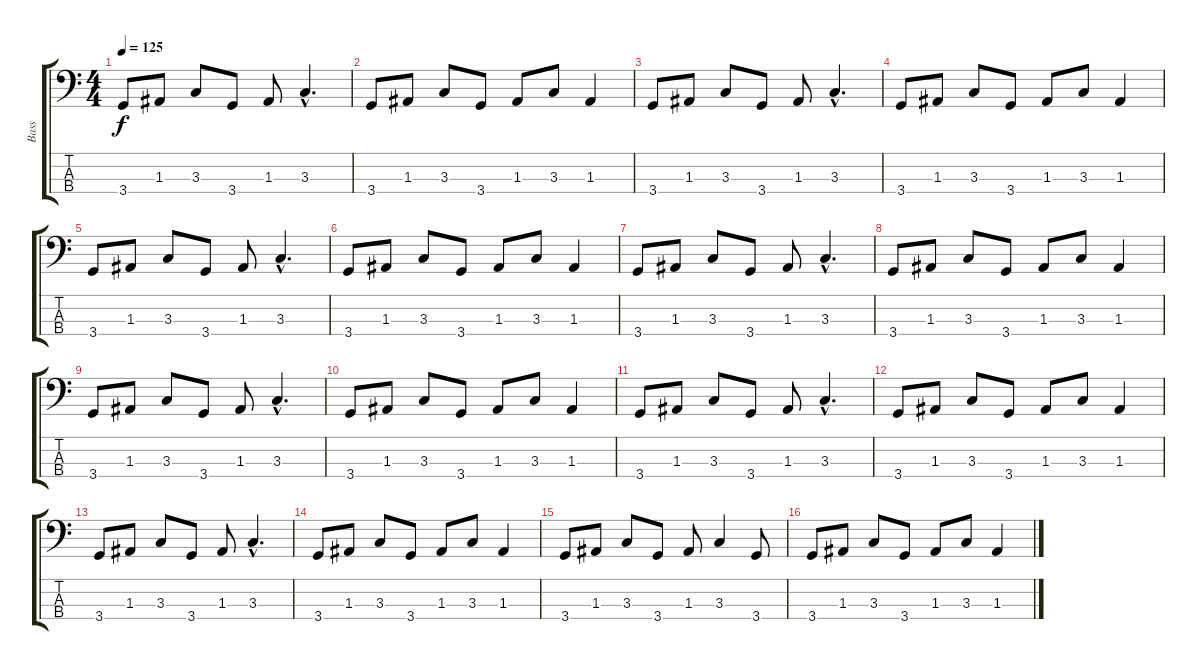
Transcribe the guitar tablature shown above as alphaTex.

\track ("Bass" "Bass") {instrument acousticbass}
\staff {score tabs}
\tuning (G2 D2 A1 E1) {hide}
\ts (4 4)
\tempo 125
\clef f4
\ks c
3.4.8{dy f} 1.3.8 3.3.8 3.4.8 1.3.8 3.3{hac}.4{d} |
3.4.8 1.3.8 3.3.8 3.4.8 1.3.8 3.3.8 1.3.4 |
3.4.8 1.3.8 3.3.8 3.4.8 1.3.8 3.3{hac}.4{d} |
3.4.8 1.3.8 3.3.8 3.4.8 1.3.8 3.3.8 1.3.4 |
3.4.8 1.3.8 3.3.8 3.4.8 1.3.8 3.3{hac}.4{d} |
3.4.8 1.3.8 3.3.8 3.4.8 1.3.8 3.3.8 1.3.4 |
3.4.8 1.3.8 3.3.8 3.4.8 1.3.8 3.3{hac}.4{d} |
3.4.8 1.3.8 3.3.8 3.4.8 1.3.8 3.3.8 1.3.4 |
3.4.8 1.3.8 3.3.8 3.4.8 1.3.8 3.3{hac}.4{d} |
3.4.8 1.3.8 3.3.8 3.4.8 1.3.8 3.3.8 1.3.4 |
3.4.8 1.3.8 3.3.8 3.4.8 1.3.8 3.3{hac}.4{d} |
3.4.8 1.3.8 3.3.8 3.4.8 1.3.8 3.3.8 1.3.4 |
3.4.8 1.3.8 3.3.8 3.4.8 1.3.8 3.3{hac}.4{d} |
3.4.8 1.3.8 3.3.8 3.4.8 1.3.8 3.3.8 1.3.4 |
3.4.8 1.3.8 3.3.8 3.4.8 1.3.8 3.3.4 3.4.8 |
3.4.8 1.3.8 3.3.8 3.4.8 1.3.8 3.3.8 1.3.4
